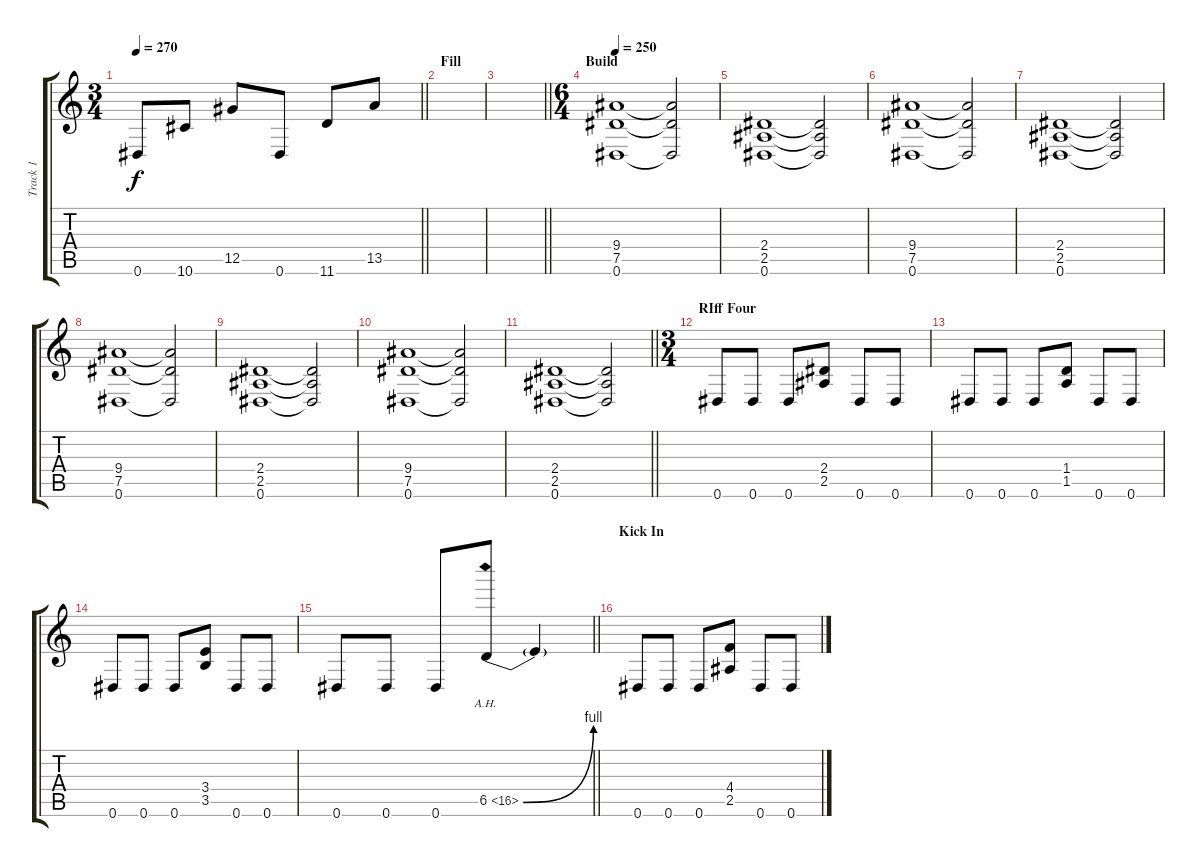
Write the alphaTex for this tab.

\track ("Track 1" "Track 1") {instrument distortionguitar}
\staff {score tabs}
\tuning (Eb4 Bb3 Gb3 Db3 Ab2 Eb2) {hide}
\ts (3 4)
\tempo 270
\clef g2
\barLineRight lightlight
\ks c
0.6.8{dy f} 10.6.8 12.5.8 0.6.8 11.6.8 13.5.8 |
\section ("" "Fill")
|
\barLineRight lightlight
|
\ts (6 4)
\section ("" "Build")
\tempo 250
(9.4 7.5 0.6).1 (9.4{t} 7.5{t} 0.6{t}).2 |
(2.4 2.5 0.6).1 (2.4{t} 2.5{t} 0.6{t}).2 |
(9.4 7.5 0.6).1 (9.4{t} 7.5{t} 0.6{t}).2 |
(2.4 2.5 0.6).1 (2.4{t} 2.5{t} 0.6{t}).2 |
(9.4 7.5 0.6).1 (9.4{t} 7.5{t} 0.6{t}).2 |
(2.4 2.5 0.6).1 (2.4{t} 2.5{t} 0.6{t}).2 |
(9.4 7.5 0.6).1 (9.4{t} 7.5{t} 0.6{t}).2 |
\barLineRight lightlight
(2.4 2.5 0.6).1 (2.4{t} 2.5{t} 0.6{t}).2 |
\ts (3 4)
\section ("" "RIff Four")
0.6.8 0.6.8 0.6.8 (2.4 2.5).8 0.6.8 0.6.8 |
0.6.8 0.6.8 0.6.8 (1.4 1.5).8 0.6.8 0.6.8 |
0.6.8 0.6.8 0.6.8 (3.4 3.5).8 0.6.8 0.6.8 |
\barLineRight lightlight
0.6.8 0.6.8 0.6.8 6.5{be (bend 0 0 60 4) ah 10}.8 6.5{t}.4 |
\section ("" "Kick In")
0.6.8 0.6.8 0.6.8 (4.4 2.5).8 0.6.8 0.6.8
